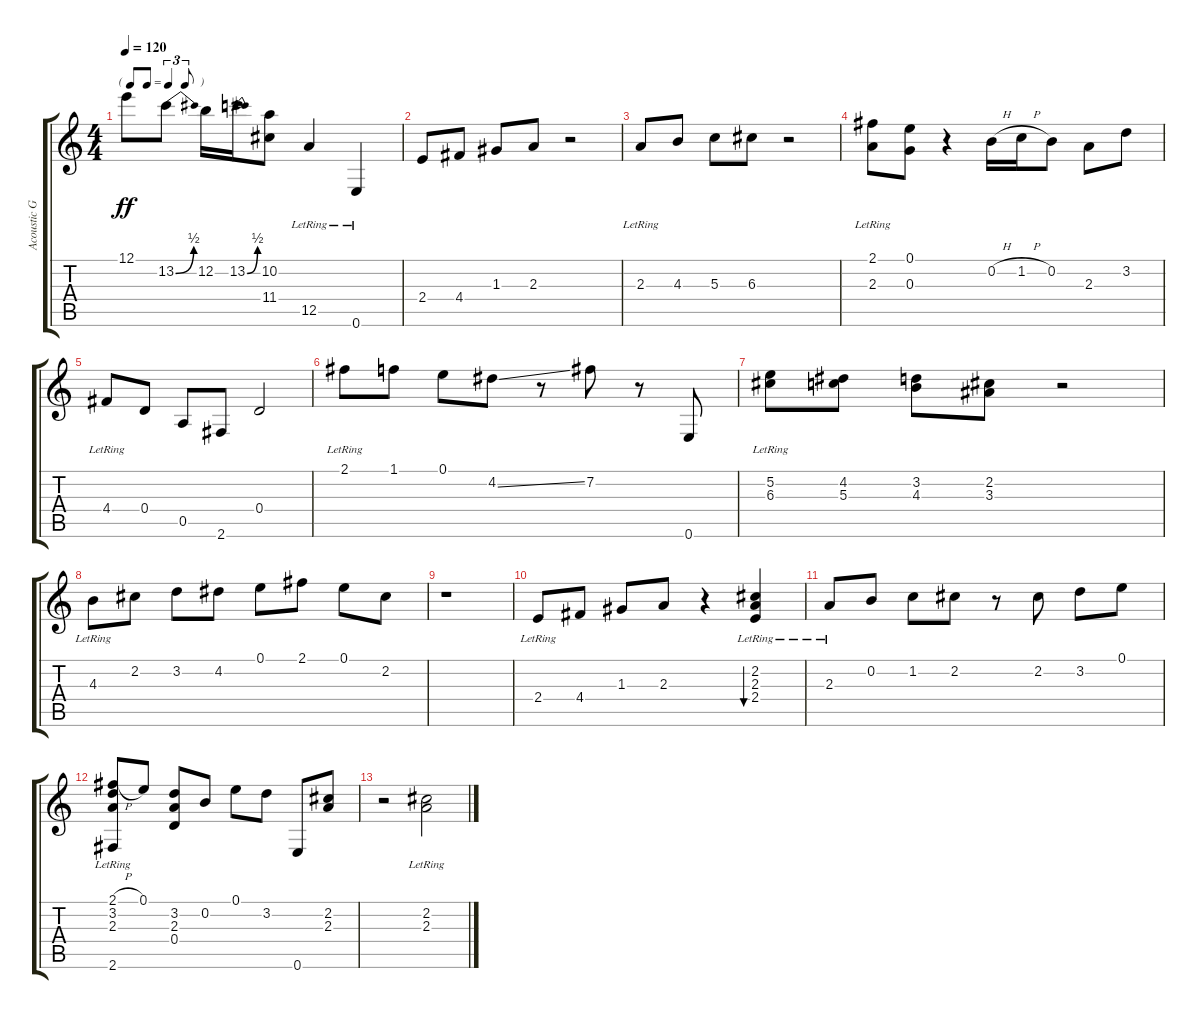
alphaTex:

\track ("Acoustic Guitar" "Acoustic G") {instrument acousticguitarsteel}
\staff {score tabs}
\tuning (E4 B3 G3 D3 A2 E2) {hide}
\ts (4 4)
\tf triplet8th
\tempo 120
\clef g2
\ks c
12.1.8{dy ff} 13.2{be (bend 0 0 60 2)}.8 12.2.16 13.2{be (bend 0 0 60 2)}.16 (10.2 11.4).8 12.5{lr}.4 0.6{lr}.4 |
2.4.8 4.4.8 1.3.8 2.3.8 r.2 |
2.3{lr}.8 4.3.8 5.3.8 6.3.8 r.2 |
(2.1 2.3{lr}).8 (0.1 0.3).8 r.4 0.2{h}.16 1.2{h}.16 0.2.8 2.3.8 3.2.8 |
4.4{lr}.8 0.4.8 0.5.8 2.6.8 0.4.2 |
2.1{lr}.8 1.1.8 0.1.8 4.2{ss}.8 r.8 7.2.8 r.8 0.6.8 |
(5.2 6.3{lr}).8 (4.2 5.3).8 (3.2 4.3).8 (2.2 3.3).8 r.2 |
4.3{lr}.8 2.2.8 3.2.8 4.2.8 0.1.8 2.1.8 0.1.8 2.2.8 |
r.1 |
2.4{lr}.8 4.4.8 1.3.8 2.3.8 r.4 (2.2 2.3 2.4{lr}).4{bu 120} |
2.3{lr}.8 0.2.8 1.2.8 2.2.8 r.8 2.2.8 3.2.8 0.1.8 |
(2.1{h} 3.2 2.3 2.6{lr}).8 0.1.8 (3.2 2.3 0.4).8 0.2.8 0.1.8 3.2.8 0.6.8 (2.2 2.3).8 |
r.2 (2.2{lr} 2.3{lr}).2
